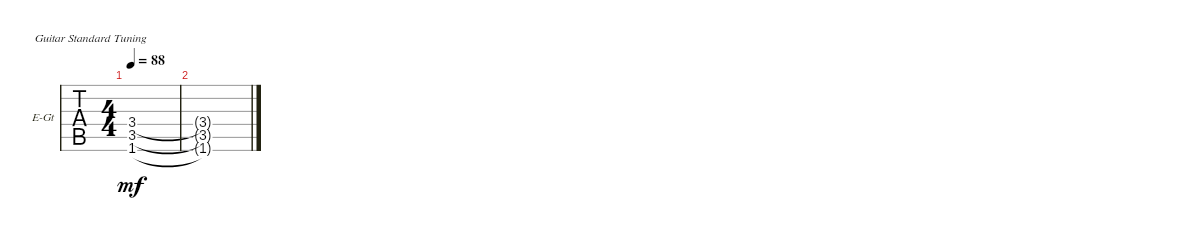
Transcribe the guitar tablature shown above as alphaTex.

\defaultSystemsLayout 4
\bracketExtendMode groupsimilarinstruments
\firstSystemTrackNameOrientation horizontal
\otherSystemsTrackNameOrientation horizontal
\track ("Guitar 2" "E-Gt") {instrument distortionguitar}
\staff {tabs}
\tuning (E4 B3 G3 D3 A2 E2)
\ts (4 4)
\tempo 88
\clef g2
\ks c
(1.6{t} 3.5{t} 3.4{t}).1{dy mf} |
(1.6{t} 3.5{t} 3.4{t}).1
